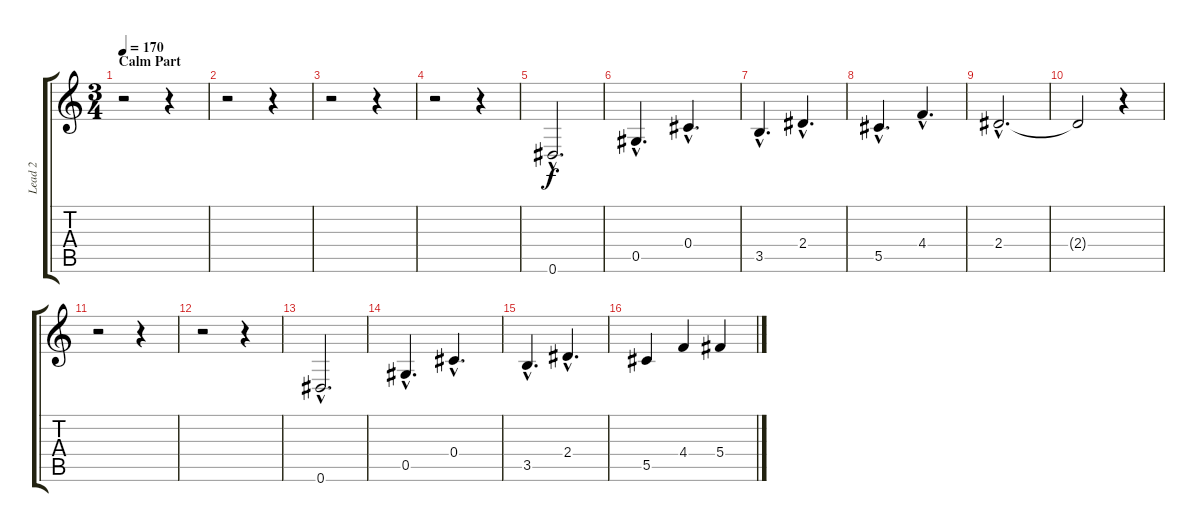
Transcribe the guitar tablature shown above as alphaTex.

\track ("Lead 2" "Lead 2") {instrument distortionguitar}
\staff {score tabs}
\tuning (Eb4 Bb3 Gb3 Db3 Ab2 Eb2) {hide}
\ts (3 4)
\section ("" "Calm Part")
\tempo 170
\clef g2
\ks c
r.2{dy f} r.4 |
r.2 r.4 |
r.2 r.4 |
r.2 r.4 |
0.6{hac}.2{d instrument acousticguitarnylon} |
0.5{hac}.4{d} 0.4{hac}.4{d} |
3.5{hac}.4{d} 2.4{hac}.4{d} |
5.5{hac}.4{d} 4.4{hac}.4{d} |
2.4{hac}.2{d} |
2.4{t}.2 r.4 |
r.2 r.4 |
r.2 r.4 |
0.6{hac}.2{d instrument acousticguitarnylon} |
0.5{hac}.4{d} 0.4{hac}.4{d} |
3.5{hac}.4{d} 2.4{hac}.4{d} |
5.5.4 4.4.4 5.4.4
